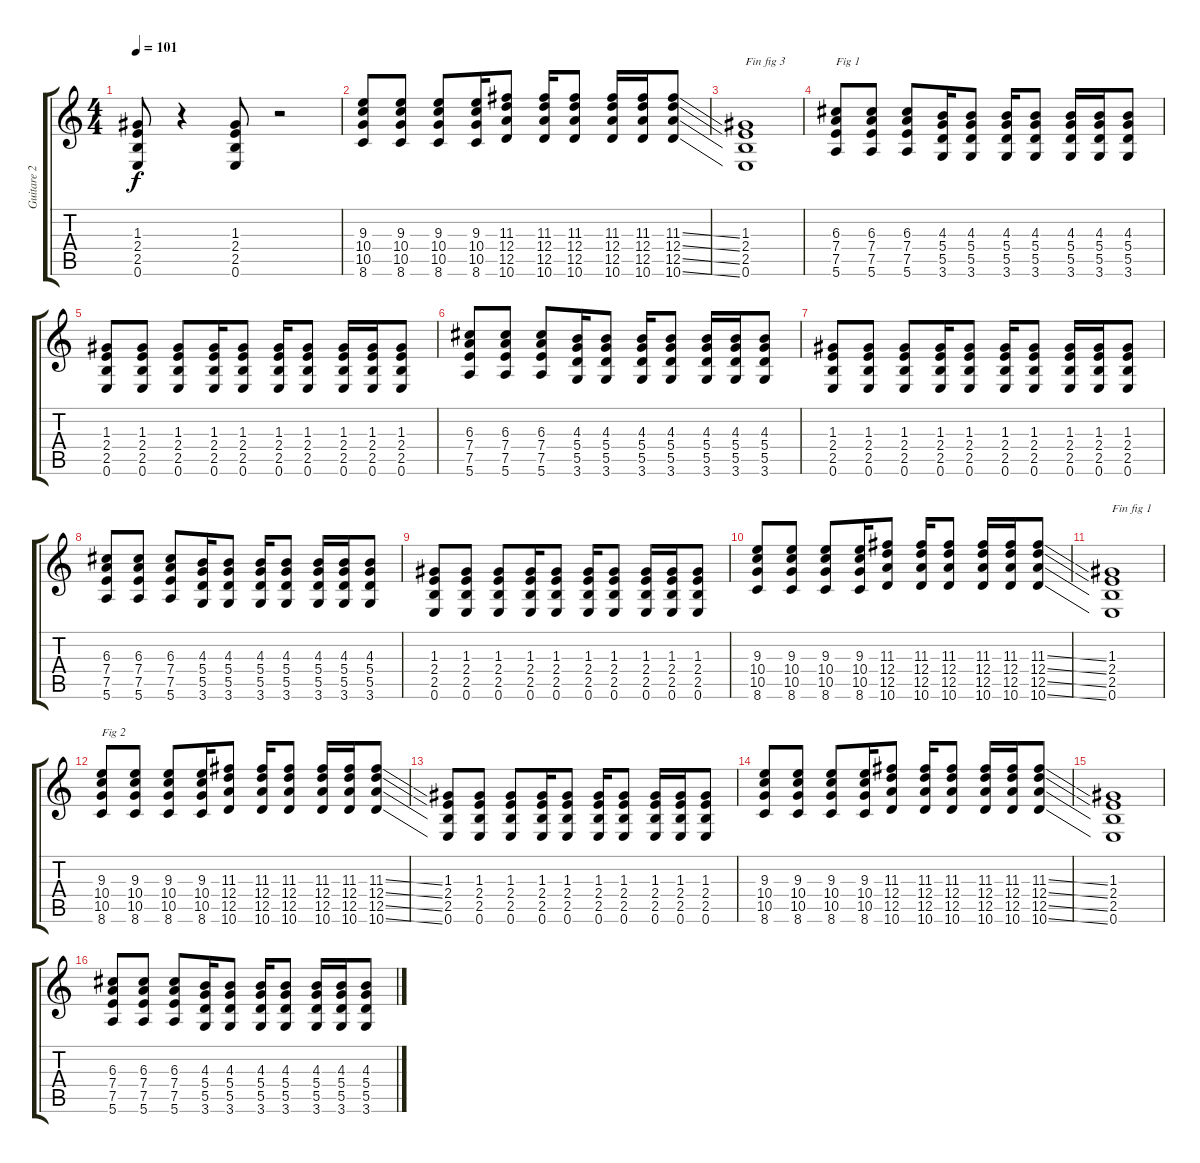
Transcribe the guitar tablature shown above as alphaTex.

\track ("Guitare 2 Perry" "Guitare 2 ") {instrument acousticguitarsteel}
\staff {score tabs}
\tuning (E4 B3 G3 D3 A2 E2) {hide}
\ts (4 4)
\tempo 101
\clef g2
\ks c
(1.3 2.4 2.5 0.6).8{dy f} r.4 (1.3 2.4 2.5 0.6).8 r.2 |
(9.3 10.4 10.5 8.6).8 (9.3 10.4 10.5 8.6).8 (9.3 10.4 10.5 8.6).8 (9.3 10.4 10.5 8.6).16 (11.3 12.4 12.5 10.6).8 (11.3 12.4 12.5 10.6).16 (11.3 12.4 12.5 10.6).8 (11.3 12.4 12.5 10.6).16 (11.3 12.4 12.5 10.6).16 (11.3{ss} 12.4{ss} 12.5{ss} 10.6{ss}).8 |
(1.3 2.4 2.5 0.6).1{txt "Fin fig 3"} |
(6.3 7.4 7.5 5.6).8{txt "Fig 1"} (6.3 7.4 7.5 5.6).8 (6.3 7.4 7.5 5.6).8 (4.3 5.4 5.5 3.6).16 (4.3 5.4 5.5 3.6).8 (4.3 5.4 5.5 3.6).16 (4.3 5.4 5.5 3.6).8 (4.3 5.4 5.5 3.6).16 (4.3 5.4 5.5 3.6).16 (4.3 5.4 5.5 3.6).8 |
(1.3 2.4 2.5 0.6).8 (1.3 2.4 2.5 0.6).8 (1.3 2.4 2.5 0.6).8 (1.3 2.4 2.5 0.6).16 (1.3 2.4 2.5 0.6).8 (1.3 2.4 2.5 0.6).16 (1.3 2.4 2.5 0.6).8 (1.3 2.4 2.5 0.6).16 (1.3 2.4 2.5 0.6).16 (1.3 2.4 2.5 0.6).8 |
(6.3 7.4 7.5 5.6).8 (6.3 7.4 7.5 5.6).8 (6.3 7.4 7.5 5.6).8 (4.3 5.4 5.5 3.6).16 (4.3 5.4 5.5 3.6).8 (4.3 5.4 5.5 3.6).16 (4.3 5.4 5.5 3.6).8 (4.3 5.4 5.5 3.6).16 (4.3 5.4 5.5 3.6).16 (4.3 5.4 5.5 3.6).8 |
(1.3 2.4 2.5 0.6).8 (1.3 2.4 2.5 0.6).8 (1.3 2.4 2.5 0.6).8 (1.3 2.4 2.5 0.6).16 (1.3 2.4 2.5 0.6).8 (1.3 2.4 2.5 0.6).16 (1.3 2.4 2.5 0.6).8 (1.3 2.4 2.5 0.6).16 (1.3 2.4 2.5 0.6).16 (1.3 2.4 2.5 0.6).8 |
(6.3 7.4 7.5 5.6).8 (6.3 7.4 7.5 5.6).8 (6.3 7.4 7.5 5.6).8 (4.3 5.4 5.5 3.6).16 (4.3 5.4 5.5 3.6).8 (4.3 5.4 5.5 3.6).16 (4.3 5.4 5.5 3.6).8 (4.3 5.4 5.5 3.6).16 (4.3 5.4 5.5 3.6).16 (4.3 5.4 5.5 3.6).8 |
(1.3 2.4 2.5 0.6).8 (1.3 2.4 2.5 0.6).8 (1.3 2.4 2.5 0.6).8 (1.3 2.4 2.5 0.6).16 (1.3 2.4 2.5 0.6).8 (1.3 2.4 2.5 0.6).16 (1.3 2.4 2.5 0.6).8 (1.3 2.4 2.5 0.6).16 (1.3 2.4 2.5 0.6).16 (1.3 2.4 2.5 0.6).8 |
(9.3 10.4 10.5 8.6).8 (9.3 10.4 10.5 8.6).8 (9.3 10.4 10.5 8.6).8 (9.3 10.4 10.5 8.6).16 (11.3 12.4 12.5 10.6).8 (11.3 12.4 12.5 10.6).16 (11.3 12.4 12.5 10.6).8 (11.3 12.4 12.5 10.6).16 (11.3 12.4 12.5 10.6).16 (11.3{ss} 12.4{ss} 12.5{ss} 10.6{ss}).8 |
(1.3 2.4 2.5 0.6).1{txt "Fin fig 1"} |
(9.3 10.4 10.5 8.6).8{txt "Fig 2"} (9.3 10.4 10.5 8.6).8 (9.3 10.4 10.5 8.6).8 (9.3 10.4 10.5 8.6).16 (11.3 12.4 12.5 10.6).8 (11.3 12.4 12.5 10.6).16 (11.3 12.4 12.5 10.6).8 (11.3 12.4 12.5 10.6).16 (11.3 12.4 12.5 10.6).16 (11.3{ss} 12.4{ss} 12.5{ss} 10.6{ss}).8 |
(1.3 2.4 2.5 0.6).8 (1.3 2.4 2.5 0.6).8 (1.3 2.4 2.5 0.6).8 (1.3 2.4 2.5 0.6).16 (1.3 2.4 2.5 0.6).8 (1.3 2.4 2.5 0.6).16 (1.3 2.4 2.5 0.6).8 (1.3 2.4 2.5 0.6).16 (1.3 2.4 2.5 0.6).16 (1.3 2.4 2.5 0.6).8 |
(9.3 10.4 10.5 8.6).8 (9.3 10.4 10.5 8.6).8 (9.3 10.4 10.5 8.6).8 (9.3 10.4 10.5 8.6).16 (11.3 12.4 12.5 10.6).8 (11.3 12.4 12.5 10.6).16 (11.3 12.4 12.5 10.6).8 (11.3 12.4 12.5 10.6).16 (11.3 12.4 12.5 10.6).16 (11.3{ss} 12.4{ss} 12.5{ss} 10.6{ss}).8 |
(1.3 2.4 2.5 0.6).1 |
(6.3 7.4 7.5 5.6).8 (6.3 7.4 7.5 5.6).8 (6.3 7.4 7.5 5.6).8 (4.3 5.4 5.5 3.6).16 (4.3 5.4 5.5 3.6).8 (4.3 5.4 5.5 3.6).16 (4.3 5.4 5.5 3.6).8 (4.3 5.4 5.5 3.6).16 (4.3 5.4 5.5 3.6).16 (4.3 5.4 5.5 3.6).8
